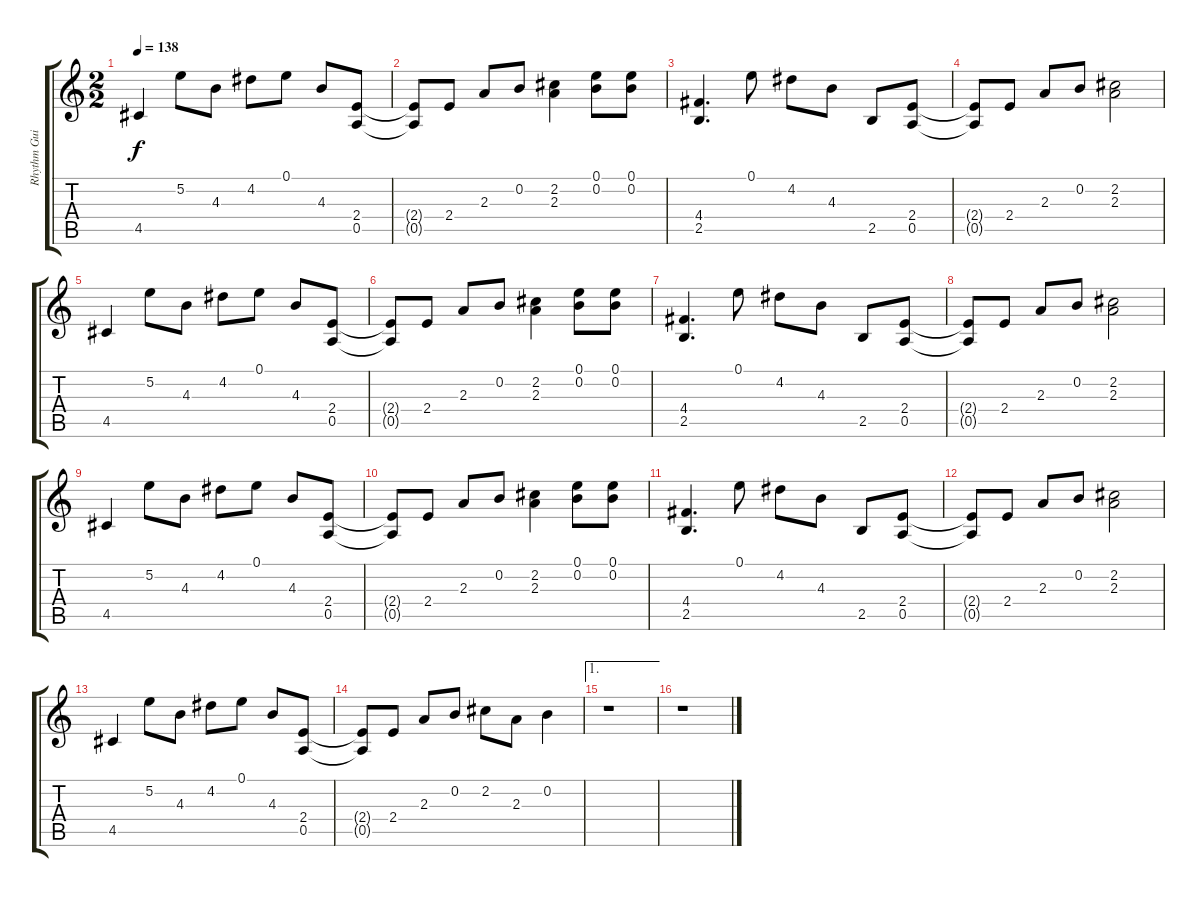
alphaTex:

\track ("Rhythm Guitar 2" "Rhythm Gui") {instrument distortionguitar}
\staff {score tabs}
\tuning (E4 B3 G3 D3 A2 E2) {hide}
\ts (2 2)
\tempo 138
\clef g2
\ks c
4.5.4{dy f} 5.2.8 4.3.8 4.2.8 0.1.8 4.3.8 (2.4 0.5).8 |
(2.4{t} 0.5{t}).8 2.4.8 2.3.8 0.2.8 (2.2 2.3).4 (0.1 0.2).8 (0.1 0.2).8 |
(4.4 2.5).4{d} 0.1.8 4.2.8 4.3.8 2.5.8 (2.4 0.5).8 |
(2.4{t} 0.5{t}).8 2.4.8 2.3.8 0.2.8 (2.2 2.3).2 |
4.5.4 5.2.8 4.3.8 4.2.8 0.1.8 4.3.8 (2.4 0.5).8 |
(2.4{t} 0.5{t}).8 2.4.8 2.3.8 0.2.8 (2.2 2.3).4 (0.1 0.2).8 (0.1 0.2).8 |
(4.4 2.5).4{d} 0.1.8 4.2.8 4.3.8 2.5.8 (2.4 0.5).8 |
(2.4{t} 0.5{t}).8 2.4.8 2.3.8 0.2.8 (2.2 2.3).2 |
4.5.4 5.2.8 4.3.8 4.2.8 0.1.8 4.3.8 (2.4 0.5).8 |
(2.4{t} 0.5{t}).8 2.4.8 2.3.8 0.2.8 (2.2 2.3).4 (0.1 0.2).8 (0.1 0.2).8 |
(4.4 2.5).4{d} 0.1.8 4.2.8 4.3.8 2.5.8 (2.4 0.5).8 |
(2.4{t} 0.5{t}).8 2.4.8 2.3.8 0.2.8 (2.2 2.3).2 |
4.5.4 5.2.8 4.3.8 4.2.8 0.1.8 4.3.8 (2.4 0.5).8 |
(2.4{t} 0.5{t}).8 2.4.8 2.3.8 0.2.8 2.2.8 2.3.8 0.2.4 |
\ae 1
r.1 |
r.1
